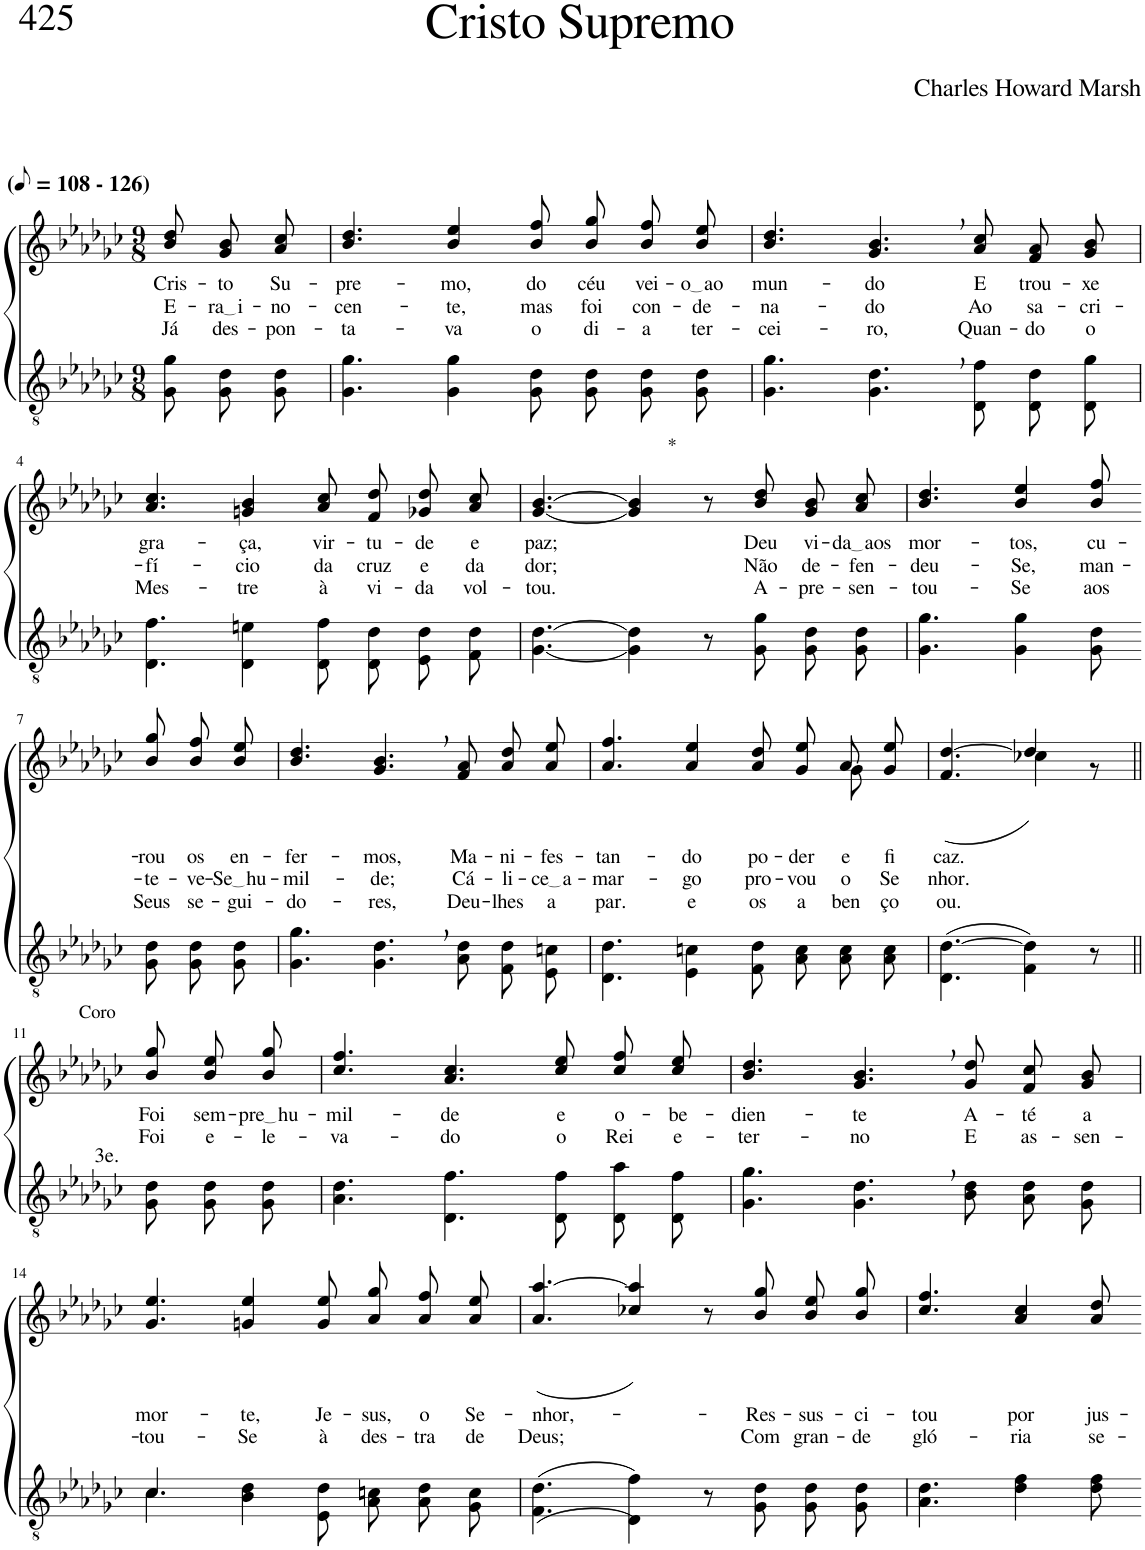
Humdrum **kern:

**kern	**kern	**text	**text	**text
*part2	*part1	*part1	*part1	*part1
*staff2	*staff1	*staff1	*staff1	*staff1
*I"Parte III e IV	*I"Parte I e II	*	*	*
*clefGv2	*clefG2	*	*	*
*Trd3c5	*Trd3c5	*	*	*
*k[b-e-a-d-g-c-]	*k[b-e-a-d-g-c-]	*	*	*
*M9/8	*M9/8	*	*	*
*MM54	*MM54	*	*	*
=1	=1	=1	=1	=1
!	!LO:TX:a:B:t=(	!	!	!
!	!LO:TX:a:B:t=- 126)	!	!	!
!	!	!LO:LY:b	!LO:LY:b	!LO:LY:b
8G-\ 8g-\L	8b-\ 8dd-\L	Cris-	E-	Já
!	!	!LO:LY:b	!LO:LY:b	!LO:LY:b
8G-\ 8d-\	8g-\ 8b-\	-to	ra i	des-
!	!	!LO:LY:b	!LO:LY:b	!LO:LY:b
8G-\ 8d-\J	8a-\ 8cc-\J	Su-	-no-	-pon-
=2	=2	=2	=2	=2
!	!	!LO:LY:b	!LO:LY:b	!LO:LY:b
4.G-\ 4.g-\	4.b-/ 4.dd-/	-pre-	-cen-	-ta-
!	!	!LO:LY:b	!LO:LY:b	!LO:LY:b
4G-\ 4g-\	4b-/ 4ee-/	-mo,	-te,	-va
!	!	!LO:LY:b	!LO:LY:b	!LO:LY:b
8G-\ 8d-\	8b-/ 8ff/	do	mas	o
!	!	!LO:LY:b	!LO:LY:b	!LO:LY:b
8G-\ 8d-\L	8b-\ 8gg-\L	céu	foi	di-
!	!	!LO:LY:b	!LO:LY:b	!LO:LY:b
8G-\ 8d-\	8b-\ 8ff\	vei-	con-	-a
!	!	!LO:LY:b	!LO:LY:b	!LO:LY:b
8G-\ 8d-\J	8b-\ 8ee-\J	o ao	-de-	ter-
=3	=3	=3	=3	=3
!	!	!LO:LY:b	!LO:LY:b	!LO:LY:b
4.G-\ 4.g-\	4.b-/ 4.dd-/	mun-	-na-	-cei-
!	!	!LO:LY:b	!LO:LY:b	!LO:LY:b
4.G-\, 4.d-\,	4.g-/, 4.b-/,	-do	-do	-ro,
!	!	!LO:LY:b	!LO:LY:b	!LO:LY:b
8D-\ 8f\L	8a-/ 8cc-/L	E	Ao	Quan-
!	!	!LO:LY:b	!LO:LY:b	!LO:LY:b
8D-\ 8d-\	8f/ 8a-/	trou-	sa-	-do
!	!	!LO:LY:b	!LO:LY:b	!LO:LY:b
8D-\ 8g-\J	8g-/ 8b-/J	-xe	-cri-	o
!!LO:LB:g=z
=4	=4	=4	=4	=4
!	!	!LO:LY:b	!LO:LY:b	!LO:LY:b
4.D-\ 4.f\	4.a-/ 4.cc-/	gra-	-fí-	Mes-
!	!	!LO:LY:b	!LO:LY:b	!LO:LY:b
4D-\ 4en\	4gn/ 4b-/	-ça,	-cio	-tre
!	!	!LO:LY:b	!LO:LY:b	!LO:LY:b
8D-\ 8f\	8a-/ 8cc-/	vir-	da	à
!	!	!LO:LY:b	!LO:LY:b	!LO:LY:b
8D-/ 8d-/L	8f/ 8dd-/L	-tu-	cruz	vi-
!	!	!LO:LY:b	!LO:LY:b	!LO:LY:b
8E-/ 8d-/	8g-X/ 8dd-/	-de	e	-da
!	!	!LO:LY:b	!LO:LY:b	!LO:LY:b
8F/ 8d-/J	8a-/ 8cc-/J	e	da	vol-
=5	=5	=5	=5	=5
!	!	!LO:LY:b	!LO:LY:b	!LO:LY:b
[4.G-\ [4.d-\	[4.g-/ [4.b-/	paz;	dor;	-tou.
!	!LO:TX:a:t=*	!	!	!
4G-\] 4d-\]	4g-/] 4b-/]	.	.	.
8r	8r	.	.	.
!	!	!LO:LY:b	!LO:LY:b	!LO:LY:b
8G-\ 8g-\L	8b-\ 8dd-\L	Deu	-Não	A-
!	!	!LO:LY:b	!LO:LY:b	!LO:LY:b
8G-\ 8d-\	8g-\ 8b-\	vi-	de-	-pre-
!	!	!LO:LY:b	!LO:LY:b	!LO:LY:b
8G-\ 8d-\J	8a-\ 8cc-\J	da aos	-fen-	-sen-
=6	=6	=6	=6	=6
!	!	!LO:LY:b	!LO:LY:b	!LO:LY:b
4.G-\ 4.g-\	4.b-/ 4.dd-/	mor-	-deu-	-tou-
!	!	!LO:LY:b	!LO:LY:b	!LO:LY:b
4G-\ 4g-\	4b-/ 4ee-/	-tos,	-Se,	-Se
!	!	!LO:LY:b	!LO:LY:b	!LO:LY:b
8G-\ 8d-\	8b-/ 8ff/	cu-	man-	aos
!!LO:LB:g=z
=7-	=7-	=7-	=7-	=7-
!	!	!LO:LY:b	!LO:LY:b	!LO:LY:b
8G-\ 8d-\L	8b-\ 8gg-\L	-rou	-te-	Seus
!	!	!LO:LY:b	!LO:LY:b	!LO:LY:b
8G-\ 8d-\	8b-\ 8ff\	os	-ve-	se-
!	!	!LO:LY:b	!LO:LY:b	!LO:LY:b
8G-\ 8d-\J	8b-\ 8ee-\J	en-	Se hu	-gui-
=8	=8	=8	=8	=8
!	!	!LO:LY:b	!LO:LY:b	!LO:LY:b
4.G-\ 4.g-\	4.b-/ 4.dd-/	-fer-	-mil-	-do-
!	!	!LO:LY:b	!LO:LY:b	!LO:LY:b
4.G-\, 4.d-\,	4.g-/, 4.b-/,	-mos,	-de;	-res,
!	!	!LO:LY:b	!LO:LY:b	!LO:LY:b
8A-\ 8d-\L	8f\ 8a-\L	Ma-	Cá-	Deu-
!	!	!LO:LY:b	!LO:LY:b	!LO:LY:b
8F\ 8d-\	8a-\ 8dd-\	-ni-	-li-	-lhes
!	!	!LO:LY:b	!LO:LY:b	!LO:LY:b
8E-\ 8cn\J	8a-\ 8ee-\J	-fes-	ce a	a
=9	=9	=9	=9	=9
!	!	!LO:LY:b	!LO:LY:b	!LO:LY:b
*	*^	*	*	*
4.D-\ 4.d-\	4.a-/ 4.ff/	2..ryy	-tan-	-mar-	par.
!	!	!	!LO:LY:b	!LO:LY:b	!LO:LY:b
4E-\ 4cn\	4a-/ 4ee-/	.	-do	-go	e
!	!	!	!LO:LY:b	!LO:LY:b	!LO:LY:b
8F\ 8d-\	8a-/ 8dd-/	.	po-	pro-	os
!	!	!	!LO:LY:b	!LO:LY:b	!LO:LY:b
8A-\ 8c\L	8g-\ 8ee-\L	.	-der	-vou	a-
!	!	!	!LO:LY:b	!LO:LY:b	!LO:LY:b
8A-\ 8c\	8a-\	8g-\	e-	o	-ben-
!	!	!	!LO:LY:b	!LO:LY:b	!LO:LY:b
8A-\ 8c\J	8g-\ 8ee-\J	8ryy	-fi-	Se-	-ço-
=10	=10	=10	=10	=10	=10
!	!	!	!LO:LY:b	!LO:LY:b	!LO:LY:b
(4.D-\ [4.d-\	4.ryy	(4.f/ [4.dd-/	-caz.	-nhor.	-ou.
4F\ 4d-\])	4cc-X\	4dd-/])	.	.	.
8r	8ryy	8r	.	.	.
!!LO:LB:g=z
=11||	=11||	=11||	=11||	=11||	=11||
!	!LO:TX:a:t=Coro	!	!	!	!
!	!LO:TX:b:t=3e.	!	!	!	!
!	!	!	!LO:LY:b	!LO:LY:b	!
*	*v	*v	*	*	*
8G-\ 8d-\L	8b-\ 8gg-\L	Foi	Foi	.
!	!	!LO:LY:b	!LO:LY:b	!
8G-\ 8d-\	8b-\ 8ee-\	sem-	e-	.
!	!	!LO:LY:b	!LO:LY:b	!
8G-\ 8d-\J	8b-\ 8gg-\J	pre hu	-le-	.
=12	=12	=12	=12	=12
!	!	!LO:LY:b	!LO:LY:b	!
4.A-\ 4.d-\	4.cc-/ 4.ff/	-mil-	-va-	.
!	!	!LO:LY:b	!LO:LY:b	!
4.D-\ 4.f\	4.a-/ 4.cc-/	-de	-do	.
!	!	!LO:LY:b	!LO:LY:b	!
8D-/ 8f/L	8cc-\ 8ee-\L	e	o	.
!	!	!LO:LY:b	!LO:LY:b	!
8D-/ 8a-/	8cc-\ 8ff\	o-	Rei	.
!	!	!LO:LY:b	!LO:LY:b	!
8D-/ 8f/J	8cc-\ 8ee-\J	-be-	e-	.
=13	=13	=13	=13	=13
!	!	!LO:LY:b	!LO:LY:b	!
4.G-\ 4.g-\	4.b-/ 4.dd-/	-dien-	-ter-	.
!	!	!LO:LY:b	!LO:LY:b	!
4.G-\, 4.d-\,	4.g-/, 4.b-/,	-te	-no	.
!	!	!LO:LY:b	!LO:LY:b	!
8B-\ 8d-\L	8g-/ 8dd-/L	A-	E	.
!	!	!LO:LY:b	!LO:LY:b	!
8A-\ 8d-\	8f/ 8cc-/	-té	as-	.
!	!	!LO:LY:b	!LO:LY:b	!
8G-\ 8d-\J	8g-/ 8b-/J	a	-sen-	.
!!LO:LB:g=z
=14	=14	=14	=14	=14
*^	*	*	*	*
!	!	!	!LO:LY:b	!LO:LY:b	!
4.c-/	4.c-\	4.g-/ 4.ee-/	mor-	-tou-	.
!	!	!	!LO:LY:b	!LO:LY:b	!
2.ryy	4B-\ 4d-\	4gn/ 4ee-/	-te,	-Se	.
!	!	!	!LO:LY:b	!LO:LY:b	!
.	8E-\ 8d-\	8g/ 8ee-/	Je-	à	.
!	!	!	!LO:LY:b	!LO:LY:b	!
.	8A-\ 8cn\L	8a-\ 8gg-\L	-sus,	des-	.
!	!	!	!LO:LY:b	!LO:LY:b	!
.	8A-\ 8d-\	8a-\ 8ff\	o	-tra	.
!	!	!	!LO:LY:b	!LO:LY:b	!
.	8G-\ 8c\J	8a-\ 8ee-\J	Se-	de	.
=15	=15	=15	=15	=15	=15
!	!	!	!LO:LY:b	!LO:LY:b	!
*v	*v	*	*	*	*
((4.F\ 4.d-\	(4.a-/ [4.aa-/	-nhor,-	Deus;	.
4D-\ 4f\))	4cc-X/ 4aa-/])	.	.	.
8r	8r	.	.	.
!	!	!LO:LY:b	!LO:LY:b	!
8G-\ 8d-\L	8b-\ 8gg-\L	-Res-	Com	.
!	!	!LO:LY:b	!LO:LY:b	!
8G-\ 8d-\	8b-\ 8ee-\	-sus-	gran-	.
!	!	!LO:LY:b	!LO:LY:b	!
8G-\ 8d-\J	8b-\ 8gg-\J	-ci-	-de	.
=16	=16	=16	=16	=16
!	!	!LO:LY:b	!LO:LY:b	!
4.A-\ 4.d-\	4.cc-/ 4.ff/	-tou	gló-	.
!	!	!LO:LY:b	!LO:LY:b	!
4d-\ 4f\	4a-/ 4cc-/	por	-ria	.
!	!	!LO:LY:b	!LO:LY:b	!
8d-\ 8f\	8a-/ 8dd-/	jus-	se-	.
=-	=-	=-	=-	=-
*-	*-	*-	*-	*-
